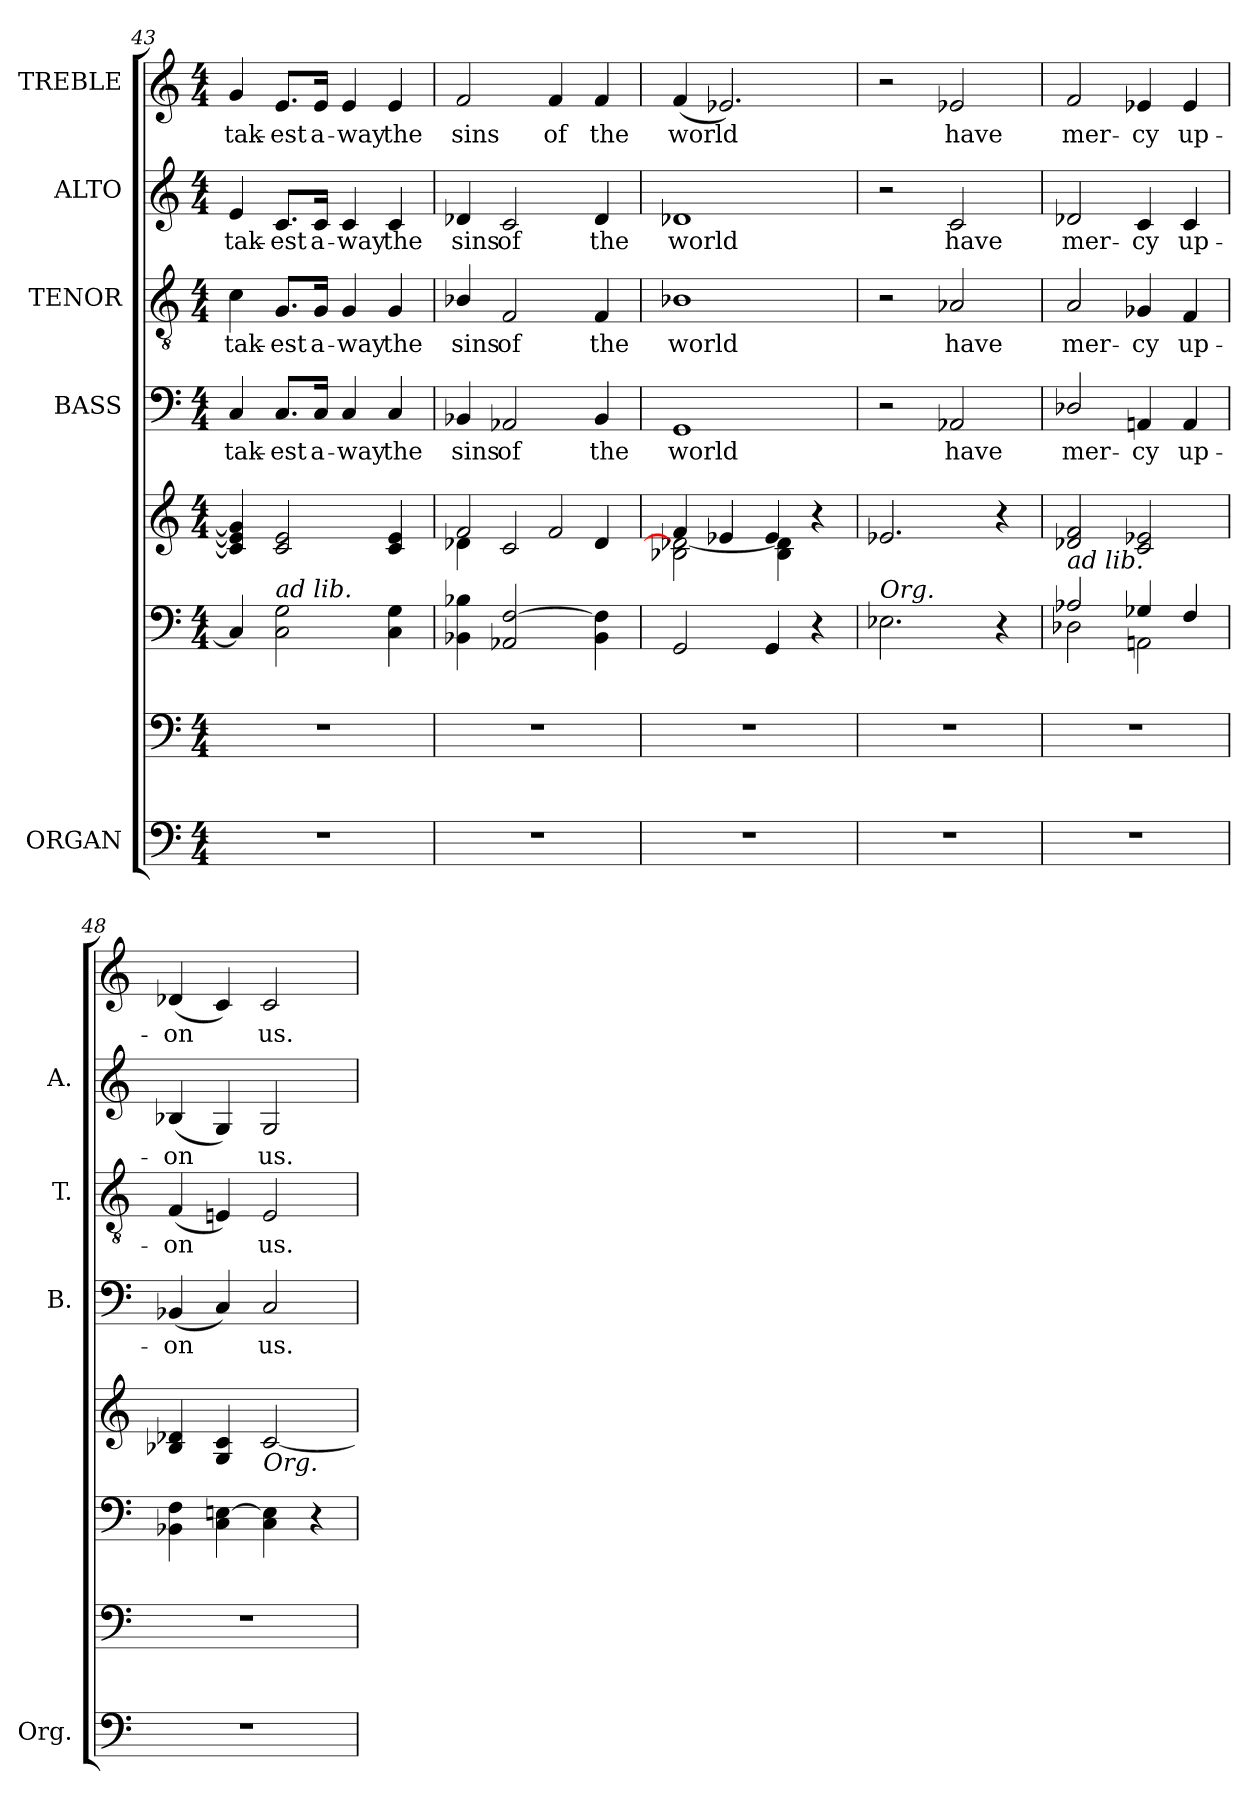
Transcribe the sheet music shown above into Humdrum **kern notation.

**kern	**kern	**kern	**kern	**kern	**text	**kern	**text	**kern	**text	**kern	**text
*part5	*part5	*part5	*part5	*part4	*part4	*part3	*part3	*part2	*part2	*part1	*part1
*staff8	*staff7	*staff6	*staff5	*staff4	*staff4	*staff3	*staff3	*staff2	*staff2	*staff1	*staff1
*I"ORGAN	*	*	*	*I"BASS	*	*I"TENOR	*	*I"ALTO	*	*I"TREBLE	*
*I'Org.	*	*	*	*I'B.	*	*I'T.	*	*I'A.	*	*	*
!!LO:PB:g=z
*clefF4	*clefF4	*clefF4	*clefG2	*clefF4	*	*clefGv2	*	*clefG2	*	*clefG2	*
*	*	*	*	*	*	*ITrd7c12	*	*	*	*	*
*k[]	*k[]	*k[]	*k[]	*k[]	*	*k[]	*	*k[]	*	*k[]	*
*C:	*C:	*C:	*C:	*C:	*	*C:	*	*C:	*	*C:	*
*M4/4	*M4/4	*M4/4	*M4/4	*M4/4	*	*M4/4	*	*M4/4	*	*M4/4	*
=43	=43	=43	=43	=43	=43	=43	=43	=43	=43	=43	=43
!	!	!	!	!	!LO:LY:b:color=#000000	!	!	!	!	!	!
!	!	!	!	!	!	!	!LO:LY:b:color=#000000	!	!	!	!
!	!	!	!	!	!	!	!	!	!LO:LY:b:color=#000000	!	!
!	!	!	!	!	!	!	!	!	!	!	!LO:LY:b:color=#000000
1r	1r	4Ci/]	4ci/] 4ei] 4gi]	4Ci/	tak-	4Ci\	tak-	4ei/	tak-	4gi/	tak-
!	!	!	!	!	!LO:LY:b:color=#000000	!	!	!	!	!	!
!	!	!	!	!	!	!	!LO:LY:b:color=#000000	!	!	!	!
!	!	!	!	!	!	!	!	!	!LO:LY:b:color=#000000	!	!
!	!	!LO:TX:a:i:t=ad lib.	!	!	!	!	!	!	!	!	!
!	!	!	!	!	!	!	!	!	!	!	!LO:LY:b:color=#000000
.	.	2Ci\ 2Gi	2ci/ 2ei	8.Ci/L	-est	8.GGi/L	-est	8.ci/L	-est	8.ei/L	-est
!	!	!	!	!	!LO:LY:b:color=#000000	!	!	!	!	!	!
!	!	!	!	!	!	!	!LO:LY:b:color=#000000	!	!	!	!
!	!	!	!	!	!	!	!	!	!LO:LY:b:color=#000000	!	!
!	!	!	!	!	!	!	!	!	!	!	!LO:LY:b:color=#000000
.	.	.	.	16Ci/Jk	a-	16GGi/Jk	a-	16ci/Jk	a-	16ei/Jk	a-
!	!	!	!	!	!LO:LY:b:color=#000000	!	!	!	!	!	!
!	!	!	!	!	!	!	!LO:LY:b:color=#000000	!	!	!	!
!	!	!	!	!	!	!	!	!	!LO:LY:b:color=#000000	!	!
!	!	!	!	!	!	!	!	!	!	!	!LO:LY:b:color=#000000
.	.	.	.	4Ci/	-way	4GGi/	-way	4ci/	-way	4ei/	-way
!	!	!	!	!	!LO:LY:b:color=#000000	!	!	!	!	!	!
!	!	!	!	!	!	!	!LO:LY:b:color=#000000	!	!	!	!
!	!	!	!	!	!	!	!	!	!LO:LY:b:color=#000000	!	!
!	!	!	!	!	!	!	!	!	!	!	!LO:LY:b:color=#000000
.	.	4Ci\ 4Gi	4ci/ 4ei	4Ci/	the	4GGi/	the	4ci/	the	4ei/	the
=44	=44	=44	=44	=44	=44	=44	=44	=44	=44	=44	=44
*	*	*	*^	*	*	*	*	*	*	*	*
!	!	!	!	!	!	!LO:LY:b:color=#000000	!	!	!	!	!	!
!	!	!	!	!	!	!	!	!LO:LY:b:color=#000000	!	!	!	!
!	!	!	!	!	!	!	!	!	!	!LO:LY:b:color=#000000	!	!
!	!	!	!	!	!	!	!	!	!	!	!	!LO:LY:b:color=#000000
1r	1r	4BB-i\ 4B-i	2fi/	4d-Xi\	4BB-i/	sins	4BB-i/	sins	4d-Xi/	sins	2fi/	sins
!	!	!	!	!	!	!LO:LY:b:color=#000000	!	!	!	!	!	!
!	!	!	!	!	!	!	!	!LO:LY:b:color=#000000	!	!	!	!
!	!	!	!	!	!	!	!	!	!	!LO:LY:b:color=#000000	!	!
.	.	2AA-Xi/ [2Fi	.	2ci/	2AA-Xi/	of	2FFi/	of	2ci/	of	.	.
!	!	!	!	!	!	!	!	!	!	!	!	!LO:LY:b:color=#000000
.	.	.	2fi/	.	.	.	.	.	.	.	4fi/	of
!	!	!	!	!	!	!LO:LY:b:color=#000000	!	!	!	!	!	!
!	!	!	!	!	!	!	!	!LO:LY:b:color=#000000	!	!	!	!
!	!	!	!	!	!	!	!	!	!	!LO:LY:b:color=#000000	!	!
!	!	!	!	!	!	!	!	!	!	!	!	!LO:LY:b:color=#000000
.	.	4BB-i\ 4Fi]	.	4d-i/	4BB-i/	the	4FFi/	the	4d-i/	the	4fi/	the
=45	=45	=45	=45	=45	=45	=45	=45	=45	=45	=45	=45	=45
!	!	!	!	!	!	!LO:LY:b:color=#000000	!	!	!	!	!	!
!	!	!	!	!	!	!	!	!LO:LY:b:color=#000000	!	!	!	!
!	!	!	!	!	!	!	!	!	!	!LO:LY:b:color=#000000	!	!
!	!	!	!	!	!	!	!	!	!	!	!	!LO:LY:b:color=#000000
1r	1r	2GGi/	4fi/	2B-i\ 2d-Xi_	1GGi	world	1BB-i	world	1d-Xi	world	(4fi/	world
.	.	.	4e-Xi/	.	.	.	.	.	.	.	2.e-Xi/)	.
.	.	4GGi/	4e-i/	4B-i\ 4d-i]	.	.	.	.	.	.	.	.
.	.	4r	4r	4ryy	.	.	.	.	.	.	.	.
=46	=46	=46	=46	=46	=46	=46	=46	=46	=46	=46	=46	=46
!	!	!LO:TX:a:i:t=Org.	!	!	!	!	!	!	!	!	!	!
*	*	*	*v	*v	*	*	*	*	*	*	*	*
1r	1r	2.E-Xi\	2.e-Xi/	2r	.	2r	.	2r	.	2r	.
!	!	!	!	!	!LO:LY:b:color=#000000	!	!	!	!	!	!
!	!	!	!	!	!	!	!LO:LY:b:color=#000000	!	!	!	!
!	!	!	!	!	!	!	!	!	!LO:LY:b:color=#000000	!	!
!	!	!	!	!	!	!	!	!	!	!	!LO:LY:b:color=#000000
.	.	.	.	2AA-Xi/	have	2AA-Xi/	have	2ci/	have	2e-Xi/	have
.	.	4r	4r	.	.	.	.	.	.	.	.
=47	=47	=47	=47	=47	=47	=47	=47	=47	=47	=47	=47
*	*	*^	*	*	*	*	*	*	*	*	*
!	!	!	!	!	!	!LO:LY:b:color=#000000	!	!	!	!	!	!
!	!	!	!	!	!	!	!	!LO:LY:b:color=#000000	!	!	!	!
!	!	!	!	!	!	!	!	!	!	!LO:LY:b:color=#000000	!	!
!	!	!LO:TX:a:i:t=ad lib.	!	!	!	!	!	!	!	!	!	!
!	!	!	!	!	!	!	!	!	!	!	!	!LO:LY:b:color=#000000
1r	1r	2A-Xi/	2D-Xi\	2d-Xi/ 2fi	2D-Xi/	mer-	2AAi/	mer-	2d-Xi/	mer-	2fi/	mer-
!	!	!	!	!	!	!LO:LY:b:color=#000000	!	!	!	!	!	!
!	!	!	!	!	!	!	!	!LO:LY:b:color=#000000	!	!	!	!
!	!	!	!	!	!	!	!	!	!	!LO:LY:b:color=#000000	!	!
!	!	!	!	!	!	!	!	!	!	!	!	!LO:LY:b:color=#000000
.	.	4G-Xi/	2AAni\	2ci/ 2e-Xi	4AAni/	-cy	4GG-Xi/	-cy	4ci/	-cy	4e-Xi/	-cy
!	!	!	!	!	!	!LO:LY:b:color=#000000	!	!	!	!	!	!
!	!	!	!	!	!	!	!	!LO:LY:b:color=#000000	!	!	!	!
!	!	!	!	!	!	!	!	!	!	!LO:LY:b:color=#000000	!	!
!	!	!	!	!	!	!	!	!	!	!	!	!LO:LY:b:color=#000000
.	.	4Fi/	.	.	4AAi/	up-	4FFi/	up-	4ci/	up-	4e-i/	up-
*	*	*v	*v	*	*	*	*	*	*	*	*	*
=48	=48	=48	=48	=48	=48	=48	=48	=48	=48	=48	=48
!	!	!	!	!	!LO:LY:b:color=#000000	!	!	!	!	!	!
!	!	!	!	!	!	!	!LO:LY:b:color=#000000	!	!	!	!
!	!	!	!	!	!	!	!	!	!LO:LY:b:color=#000000	!	!
!	!	!	!	!	!	!	!	!	!	!	!LO:LY:b:color=#000000
1r	1r	4BB-i\ 4Fi	4B-i/ 4d-Xi	(4BB-i/	-on	(4FFi/	-on	(4B-i/	-on	(4d-Xi/	-on
.	.	4Ci\ [4Eni	4Gi/ 4ci	4Ci/)	.	4EEni/)	.	4Gi/)	.	4ci/)	.
!	!	!	!	!	!LO:LY:b:color=#000000	!	!	!	!	!	!
!	!	!	!	!	!	!	!LO:LY:b:color=#000000	!	!	!	!
!	!	!	!	!	!	!	!	!	!LO:LY:b:color=#000000	!	!
!	!	!	!LO:TX:b:i:t=Org.	!	!	!	!	!	!	!	!
!	!	!	!	!	!	!	!	!	!	!	!LO:LY:b:color=#000000
.	.	4Ci\ 4Ei]	[2ci/	2Ci/	us.	2EEi/	us.	2Gi/	us.	2ci/	us.
.	.	4r	.	.	.	.	.	.	.	.	.
=	=	=	=	=	=	=	=	=	=	=	=
*-	*-	*-	*-	*-	*-	*-	*-	*-	*-	*-	*-
